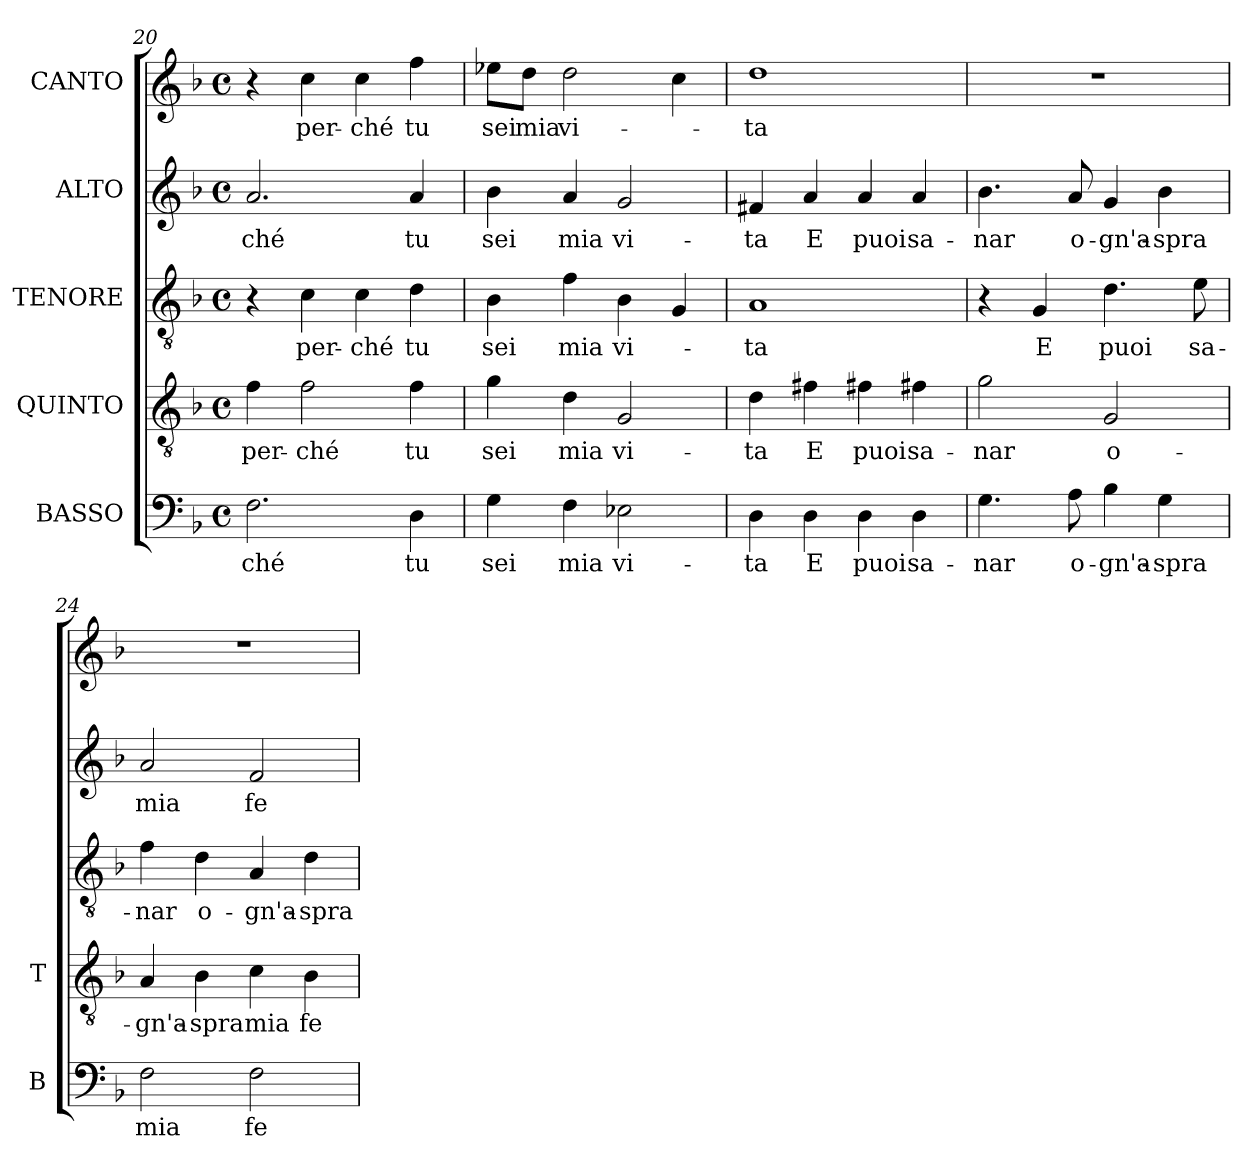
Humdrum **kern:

**kern	**text	**kern	**text	**kern	**text	**kern	**text	**kern	**text
*part5	*part5	*part4	*part4	*part3	*part3	*part2	*part2	*part1	*part1
*staff5	*staff5	*staff4	*staff4	*staff3	*staff3	*staff2	*staff2	*staff1	*staff1
*I"BASSO	*	*I"QUINTO	*	*I"TENORE	*	*I"ALTO	*	*I"CANTO	*
*I'B	*	*I'T	*	*	*	*	*	*	*
*clefF4	*	*clefGv2	*	*clefGv2	*	*clefG2	*	*clefG2	*
*	*	*ITrd7c12	*	*ITrd7c12	*	*	*	*	*
*k[b-]	*	*k[b-]	*	*k[b-]	*	*k[b-]	*	*k[b-]	*
*d:	*	*d:	*	*d:	*	*d:	*	*d:	*
*M4/4	*	*M4/4	*	*M4/4	*	*M4/4	*	*M4/4	*
*met(c)	*	*met(c)	*	*met(c)	*	*met(c)	*	*met(c)	*
=20	=20	=20	=20	=20	=20	=20	=20	=20	=20
!	!LO:LY:b:color=#000000	!	!	!	!	!	!	!	!
!	!	!	!LO:LY:b:color=#000000	!	!	!	!	!	!
!	!	!	!	!	!	!	!LO:LY:b:color=#000000	!	!
2.Fi\	-ché	4Fi\	per-	4r	.	2.ai/	-ché	4r	.
!	!	!	!LO:LY:b:color=#000000	!	!	!	!	!	!
!	!	!	!	!	!LO:LY:b:color=#000000	!	!	!	!
!	!	!	!	!	!	!	!	!	!LO:LY:b:color=#000000
.	.	2Fi\	-ché	4Ci\	per-	.	.	4cci\	per-
!	!	!	!	!	!LO:LY:b:color=#000000	!	!	!	!
!	!	!	!	!	!	!	!	!	!LO:LY:b:color=#000000
.	.	.	.	4Ci\	-ché	.	.	4cci\	-ché
!	!LO:LY:b:color=#000000	!	!	!	!	!	!	!	!
!	!	!	!LO:LY:b:color=#000000	!	!	!	!	!	!
!	!	!	!	!	!LO:LY:b:color=#000000	!	!	!	!
!	!	!	!	!	!	!	!LO:LY:b:color=#000000	!	!
!	!	!	!	!	!	!	!	!	!LO:LY:b:color=#000000
4Di\	tu	4Fi\	tu	4Di\	tu	4ai/	tu	4ffi\	tu
=21	=21	=21	=21	=21	=21	=21	=21	=21	=21
!	!LO:LY:b:color=#000000	!	!	!	!	!	!	!	!
!	!	!	!LO:LY:b:color=#000000	!	!	!	!	!	!
!	!	!	!	!	!LO:LY:b:color=#000000	!	!	!	!
!	!	!	!	!	!	!	!LO:LY:b:color=#000000	!	!
!	!	!	!	!	!	!	!	!	!LO:LY:b:color=#000000
4Gi\	sei	4Gi\	sei	4BB-i\	sei	4b-i\	sei	8ee-Xi\L	sei
!	!	!	!	!	!	!	!	!	!LO:LY:b:color=#000000
.	.	.	.	.	.	.	.	8ddi\J	mia
!	!LO:LY:b:color=#000000	!	!	!	!	!	!	!	!
!	!	!	!LO:LY:b:color=#000000	!	!	!	!	!	!
!	!	!	!	!	!LO:LY:b:color=#000000	!	!	!	!
!	!	!	!	!	!	!	!LO:LY:b:color=#000000	!	!
!	!	!	!	!	!	!	!	!	!LO:LY:b:color=#000000
4Fi\	mia	4Di\	mia	4Fi\	mia	4ai/	mia	2ddi\	vi-
!	!LO:LY:b:color=#000000	!	!	!	!	!	!	!	!
!	!	!	!LO:LY:b:color=#000000	!	!	!	!	!	!
!	!	!	!	!	!LO:LY:b:color=#000000	!	!	!	!
!	!	!	!	!	!	!	!LO:LY:b:color=#000000	!	!
2E-Xi\	vi-	2GGi/	vi-	4BB-i\	vi-	2gi/	vi-	.	.
.	.	.	.	4GGi/	.	.	.	4cci\	.
=22	=22	=22	=22	=22	=22	=22	=22	=22	=22
!	!LO:LY:b:color=#000000	!	!	!	!	!	!	!	!
!	!	!	!LO:LY:b:color=#000000	!	!	!	!	!	!
!	!	!	!	!	!LO:LY:b:color=#000000	!	!	!	!
!	!	!	!	!	!	!	!LO:LY:b:color=#000000	!	!
!	!	!	!	!	!	!	!	!	!LO:LY:b:color=#000000
4Di\	-ta	4Di\	-ta	1AAi	-ta	4f#Xi/	-ta	1ddi	-ta
!	!LO:LY:b:color=#000000	!	!	!	!	!	!	!	!
!	!	!	!LO:LY:b:color=#000000	!	!	!	!	!	!
!	!	!	!	!	!	!	!LO:LY:b:color=#000000	!	!
4Di\	E	4F#Xi\	E	.	.	4ai/	E	.	.
!	!LO:LY:b:color=#000000	!	!	!	!	!	!	!	!
!	!	!	!LO:LY:b:color=#000000	!	!	!	!	!	!
!	!	!	!	!	!	!	!LO:LY:b:color=#000000	!	!
4Di\	puoi	4F#Xi\	puoi	.	.	4ai/	puoi	.	.
!	!LO:LY:b:color=#000000	!	!	!	!	!	!	!	!
!	!	!	!LO:LY:b:color=#000000	!	!	!	!	!	!
!	!	!	!	!	!	!	!LO:LY:b:color=#000000	!	!
4Di\	sa-	4F#Xi\	sa-	.	.	4ai/	sa-	.	.
=23	=23	=23	=23	=23	=23	=23	=23	=23	=23
!	!LO:LY:b:color=#000000	!	!	!	!	!	!	!	!
!	!	!	!LO:LY:b:color=#000000	!	!	!	!	!	!
!	!	!	!	!	!	!	!LO:LY:b:color=#000000	!	!
4.Gi\	-nar	2Gi\	-nar	4r	.	4.b-i\	-nar	1r	.
!	!	!	!	!	!LO:LY:b:color=#000000	!	!	!	!
.	.	.	.	4GGi/	E	.	.	.	.
!	!LO:LY:b:color=#000000	!	!	!	!	!	!	!	!
!	!	!	!	!	!	!	!LO:LY:b:color=#000000	!	!
8Ai\	o-	.	.	.	.	8ai/	o-	.	.
!	!LO:LY:b:color=#000000	!	!	!	!	!	!	!	!
!	!	!	!LO:LY:b:color=#000000	!	!	!	!	!	!
!	!	!	!	!	!LO:LY:b:color=#000000	!	!	!	!
!	!	!	!	!	!	!	!LO:LY:b:color=#000000	!	!
4B-i\	-gn'a-	2GGi/	o-	4.Di\	puoi	4gi/	-gn'a-	.	.
!	!LO:LY:b:color=#000000	!	!	!	!	!	!	!	!
!	!	!	!	!	!	!	!LO:LY:b:color=#000000	!	!
4Gi\	-spra	.	.	.	.	4b-i\	-spra	.	.
!	!	!	!	!	!LO:LY:b:color=#000000	!	!	!	!
.	.	.	.	8Ei\	sa-	.	.	.	.
=24	=24	=24	=24	=24	=24	=24	=24	=24	=24
!	!LO:LY:b:color=#000000	!	!	!	!	!	!	!	!
!	!	!	!LO:LY:b:color=#000000	!	!	!	!	!	!
!	!	!	!	!	!LO:LY:b:color=#000000	!	!	!	!
!	!	!	!	!	!	!	!LO:LY:b:color=#000000	!	!
2Fi\	mia	4AAi/	-gn'a-	4Fi\	-nar	2ai/	mia	1r	.
!	!	!	!LO:LY:b:color=#000000	!	!	!	!	!	!
!	!	!	!	!	!LO:LY:b:color=#000000	!	!	!	!
.	.	4BB-i\	-spra	4Di\	o-	.	.	.	.
!	!LO:LY:b:color=#000000	!	!	!	!	!	!	!	!
!	!	!	!LO:LY:b:color=#000000	!	!	!	!	!	!
!	!	!	!	!	!LO:LY:b:color=#000000	!	!	!	!
!	!	!	!	!	!	!	!LO:LY:b:color=#000000	!	!
2Fi\	fe-	4Ci\	mia	4AAi/	-gn'a-	2fi/	fe-	.	.
!	!	!	!LO:LY:b:color=#000000	!	!	!	!	!	!
!	!	!	!	!	!LO:LY:b:color=#000000	!	!	!	!
.	.	4BB-i\	fe-	4Di\	-spra	.	.	.	.
=	=	=	=	=	=	=	=	=	=
*-	*-	*-	*-	*-	*-	*-	*-	*-	*-
